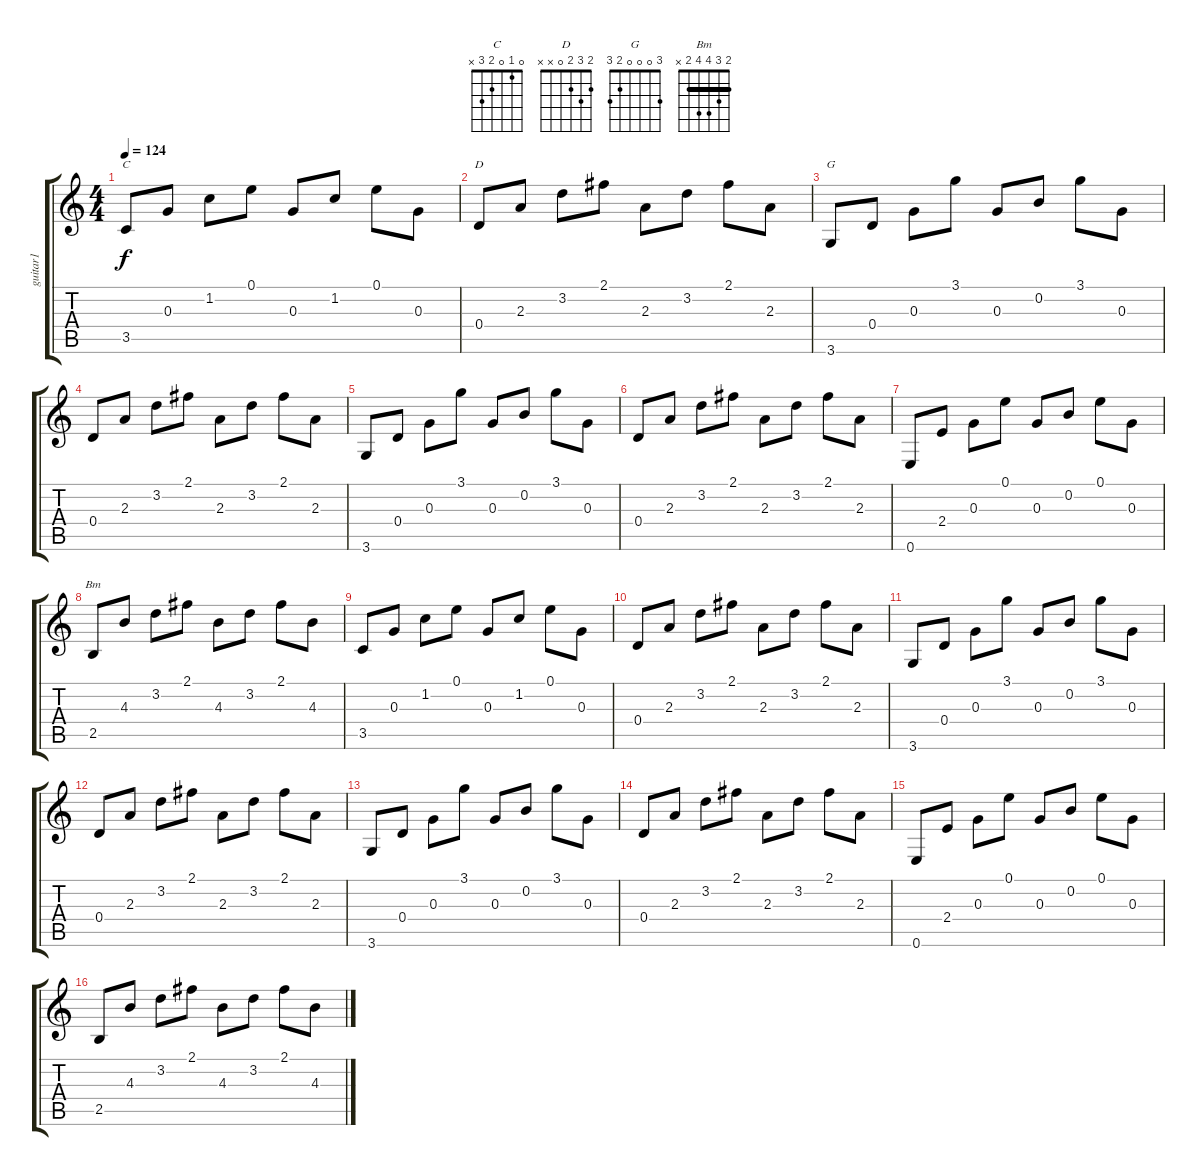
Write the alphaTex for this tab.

\track ("guitar1" "guitar1") {instrument acousticguitarnylon}
\staff {score tabs}
\tuning (E4 B3 G3 D3 A2 E2) {hide}
\chord ("C" 0 1 0 2 3 x)
\chord ("D" 2 3 2 0 x x)
\chord ("G" 3 0 0 0 2 3)
\chord ("Bm" 2 3 4 4 2 x) {barre 2}
\ts (4 4)
\tempo 124
\clef g2
\ks c
3.5.8{ch "C" dy f} 0.3.8 1.2.8 0.1.8 0.3.8 1.2.8 0.1.8 0.3.8 |
0.4.8{ch "D"} 2.3.8 3.2.8 2.1.8 2.3.8 3.2.8 2.1.8 2.3.8 |
3.6.8{ch "G"} 0.4.8 0.3.8 3.1.8 0.3.8 0.2.8 3.1.8 0.3.8 |
0.4.8 2.3.8 3.2.8 2.1.8 2.3.8 3.2.8 2.1.8 2.3.8 |
3.6.8 0.4.8 0.3.8 3.1.8 0.3.8 0.2.8 3.1.8 0.3.8 |
0.4.8 2.3.8 3.2.8 2.1.8 2.3.8 3.2.8 2.1.8 2.3.8 |
0.6.8 2.4.8 0.3.8 0.1.8 0.3.8 0.2.8 0.1.8 0.3.8 |
2.5.8{ch "Bm"} 4.3.8 3.2.8 2.1.8 4.3.8 3.2.8 2.1.8 4.3.8 |
3.5.8 0.3.8 1.2.8 0.1.8 0.3.8 1.2.8 0.1.8 0.3.8 |
0.4.8 2.3.8 3.2.8 2.1.8 2.3.8 3.2.8 2.1.8 2.3.8 |
3.6.8 0.4.8 0.3.8 3.1.8 0.3.8 0.2.8 3.1.8 0.3.8 |
0.4.8 2.3.8 3.2.8 2.1.8 2.3.8 3.2.8 2.1.8 2.3.8 |
3.6.8 0.4.8 0.3.8 3.1.8 0.3.8 0.2.8 3.1.8 0.3.8 |
0.4.8 2.3.8 3.2.8 2.1.8 2.3.8 3.2.8 2.1.8 2.3.8 |
0.6.8 2.4.8 0.3.8 0.1.8 0.3.8 0.2.8 0.1.8 0.3.8 |
2.5.8 4.3.8 3.2.8 2.1.8 4.3.8 3.2.8 2.1.8 4.3.8
